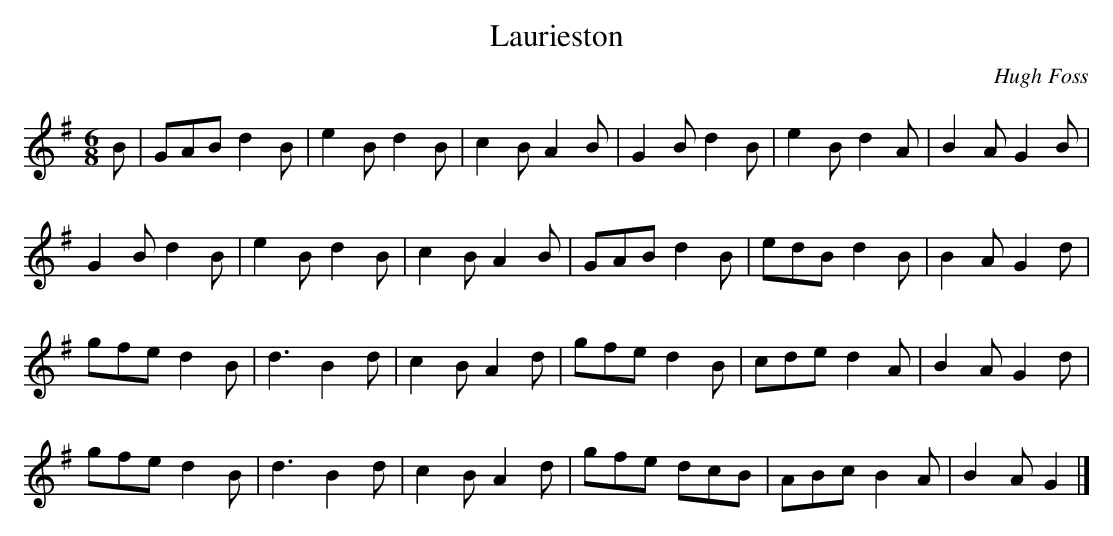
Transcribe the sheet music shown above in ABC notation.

X:1
T:Laurieston
C:Hugh Foss
L:1/8
M:6/8
K:G
B | GAB d2B | e2B d2B | c2B A2B | G2B d2B | e2B d2A | B2A G2B |
    G2B d2B | e2B d2B | c2B A2B | GAB d2B | edB d2B | B2A G2d |
    gfe d2B | d3  B2d | c2B A2d | gfe d2B | cde d2A | B2A G2d |
    gfe d2B | d3  B2d | c2B A2d | gfe dcB | ABc B2A | B2A G2 |]
